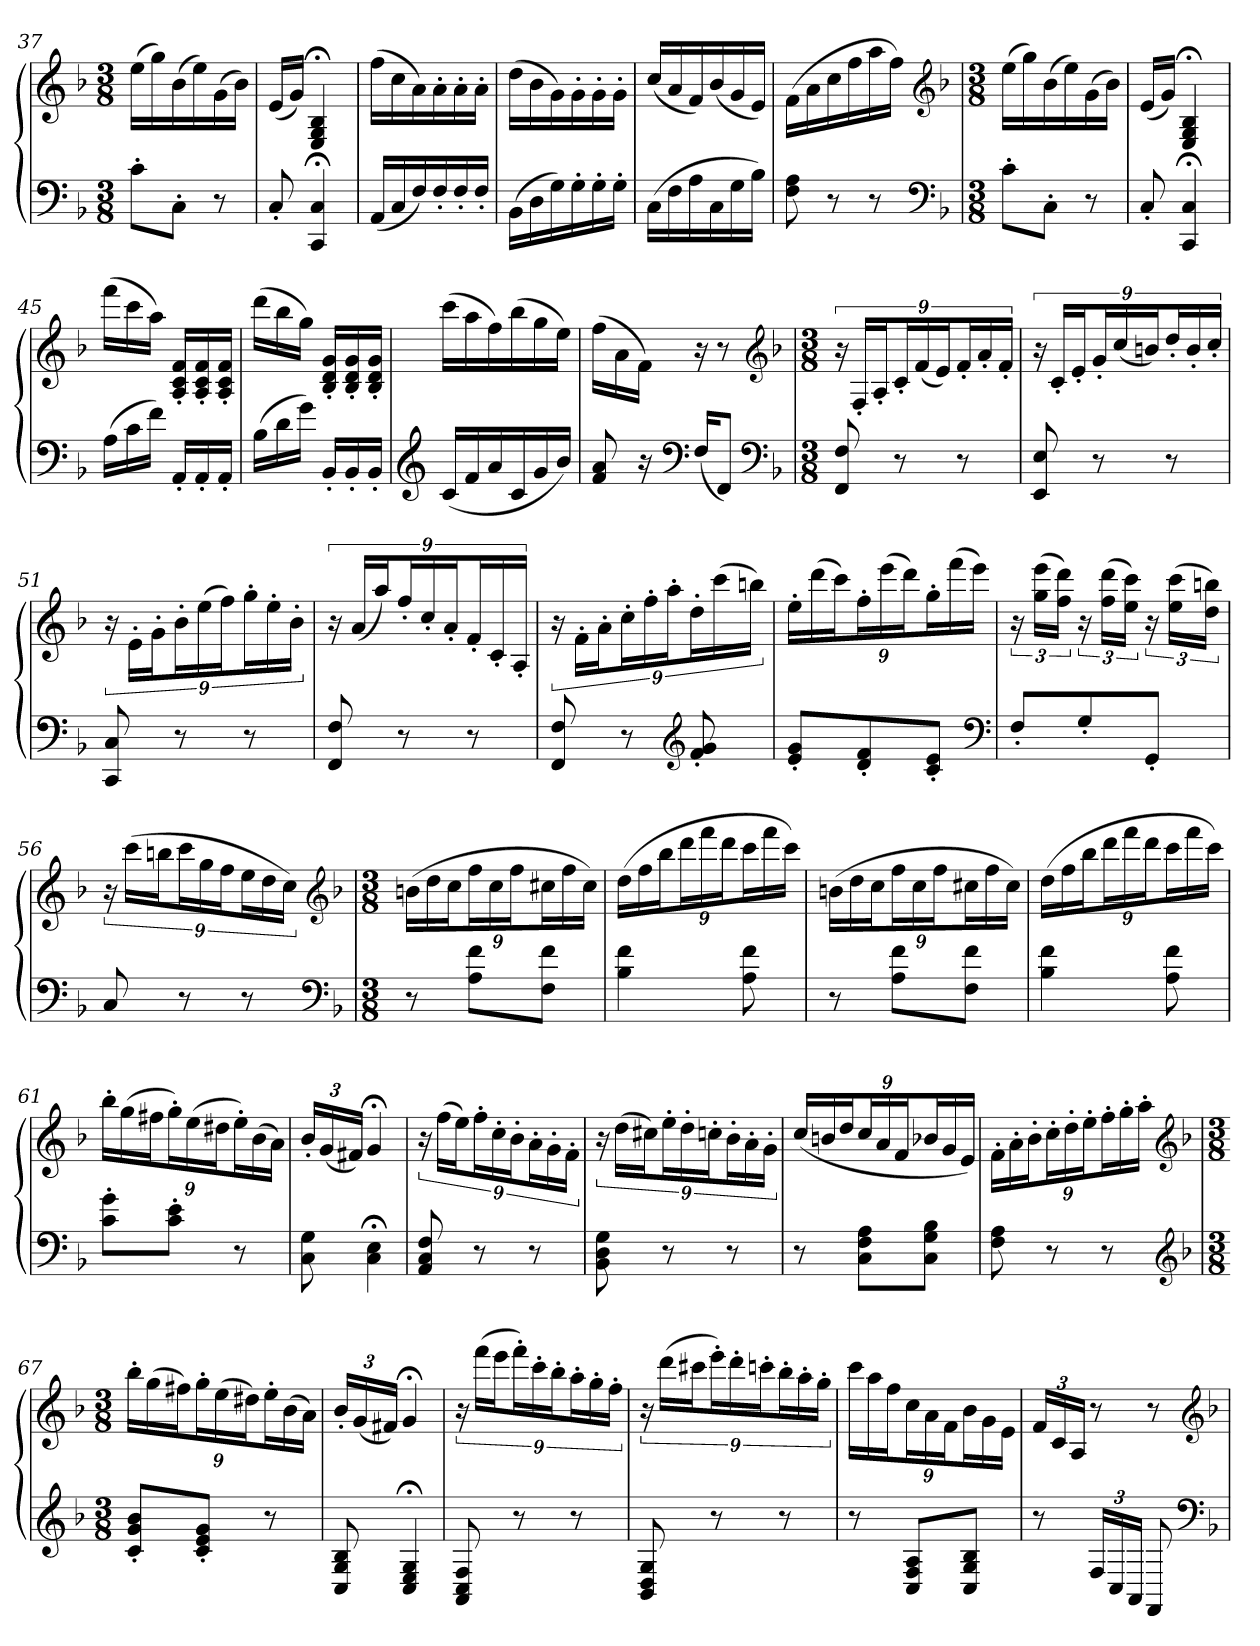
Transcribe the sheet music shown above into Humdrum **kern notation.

**kern	**kern
*part1	*part1
*staff2	*staff1
*clefF4	*clefG2
*k[b-]	*k[b-]
*F:	*F:
*M3/8	*M3/8
=37	=37
8c'L	(16eeLL
.	16gg)
8C'J	(16b-
.	16ee)
8r	(16g
.	16b-JJ)
=38	=38
8C'	(16eLL
.	16gJJ)
4CC;< 4C;<	4E;< 4G;< 4B-;<
=39	=39
(16AALL	(16ffLL
16C	16cc
16F)	16a)
16F'	16a'
16F'	16a'
16F'JJ	16a'JJ
=40	=40
(16BB-LL	(16ddLL
16D	16b-
16G)	16g)
16G'	16g'
16G'	16g'
16G'JJ	16g'JJ
=41	=41
(16CLL	(16ccLL
16F	16a
16A	16f)
16C	(16b-
16G	16g
16B-JJ)	16eJJ)
=42	=42
8F 8A	(16fLL
.	16a
8r	16cc
.	16ff
8r	16aa
.	16ffJJ)
*clefF4	*clefG2
*k[b-]	*k[b-]
*F:	*F:
=43	=43
*M3/8	*M3/8
8c'L	(16eeLL
.	16gg)
8C'J	(16b-
.	16ee)
8r	(16g
.	16b-JJ)
=44	=44
8C'	(16eLL
.	16gJJ)
4CC;< 4C;<	4E;< 4G;< 4B-;<
=45	=45
(16ALL	(16fffLL
16c	16ccc
16fJJ)	16aaJJ)
16AA'LL	16A' 16c' 16f'LL
16AA'	16A' 16c' 16f'
16AA'JJ	16A' 16c' 16f'JJ
=46	=46
(16B-LL	(16dddLL
16d	16bb-
16gJJ)	16ggJJ)
16BB-'LL	16B-' 16d' 16g'LL
16BB-'	16B-' 16d' 16g'
16BB-'JJ	16B-' 16d' 16g'JJ
=47	=47
*clefG2	*
(16cLL	(16cccLL
16f	16aa
16a	16ff)
16c	(16bb-
16g	16gg
16b-JJ)	16eeJJ)
=48	=48
8f 8a	(16ffLL
.	16a
16r	16fJJ)
*clefF4	*
(16FKL	16r
8FFJ)	8r
*clefF4	*clefG2
*k[b-]	*k[b-]
*F:	*F:
=49	=49
*M3/8	*M3/8
8FF 8F	24r
.	24F'LL
.	24A'J
8r	24c'L
.	(24f
.	24eJ)
8r	24f'L
.	24a'
.	24f'JJ
=50	=50
8EE 8E	24r
.	24c'LL
.	24e'J
8r	24g'L
.	(24cc
.	24bnJ)
8r	24dd'L
.	24b'
.	24cc'JJ
=51	=51
8CC 8C	24r
.	24e'LL
.	24g'J
8r	24b-'L
.	(24ee
.	24ffJ)
8r	24gg'L
.	24ee'
.	24b-'JJ
=52	=52
8FF 8F	24r
.	(24aLL
.	24aaJ)
8r	24ff'L
.	24cc'
.	24a'J
8r	24f'L
.	24c'
.	24A'JJ
=53	=53
8FF 8F	24r
.	24f'LL
.	24a'J
8r	24cc'L
.	24ff'
.	24aa'J
*clefG2	*
8f' 8g'	24dd'L
.	(24ccc
.	24bbnJJ)
=54	=54
8e' 8g'L	24ee'LL
.	(24ddd
.	24cccJ)
8d' 8f'	24ff'L
.	(24eee
.	24dddJ)
8c' 8e'J	24gg'L
.	(24fff
.	24eeeJJ)
*clefF4	*
=55	=55
8F'L	24r
.	(24gg 24eeeLL
.	24ff 24dddJJ)
8G'	24r
.	(24ff 24dddLL
.	24ee 24cccJJ)
8GG'J	24r
.	(24ee 24cccLL
.	24dd 24bbnJJ)
=56	=56
8C	24r
.	(24cccLL
.	24bbnJ
8r	24cccL
.	24gg
.	24ffJ
8r	24eeL
.	24dd
.	24ccJJ)
*clefF4	*clefG2
*k[b-]	*k[b-]
*F:	*F:
=57	=57
*M3/8	*M3/8
8r	(24bnLL
.	24dd
.	24ccJ
8A 8fL	24ffL
.	24cc
.	24ffJ
8F 8fJ	24cc#XL
.	24ff
.	24cc#JJ)
=58	=58
4B- 4f	(24ddLL
.	24ff
.	24bb-J
.	24dddL
.	24fff
.	24dddJ
8A 8f	24cccL
.	24fff
.	24cccJJ)
=59	=59
8r	(24bnLL
.	24dd
.	24ccJ
8A 8fL	24ffL
.	24cc
.	24ffJ
8F 8fJ	24cc#XL
.	24ff
.	24cc#JJ)
=60	=60
4B- 4f	(24ddLL
.	24ff
.	24bb-J
.	24dddL
.	24fff
.	24dddJ
8A 8f	24cccL
.	24fff
.	24cccJJ)
=61	=61
8c' 8g'L	24bb-'LL
.	(24gg
.	24ff#XJ
8c' 8e'J	24gg'L)
.	(24ee
.	24dd#XJ
8r	24ee'L)
.	(24b-
.	24aJJ)
=62	=62
8C 8G	24b-'LL
.	(24g
.	24f#XJJ)
4C;< 4E;<	4g;<
=63	=63
8AA 8C 8F	24r
.	(24ffLL
.	24eeJ)
8r	24ff'L
.	24cc'
.	24b-'J
8r	24a'L
.	24g'
.	24f'JJ
=64	=64
8BB- 8D 8G	24r
.	(24ddLL
.	24cc#XJ)
8r	24ee'L
.	24dd'
.	24ccn'J
8r	24b-'L
.	24a'
.	24g'JJ
=65	=65
8r	(24ccLL
.	24bn
.	24ddJ
8C 8F 8AL	24ccL
.	24a
.	24fJ
8C 8G 8B-J	24b-XL
.	24g
.	24eJJ)
=66	=66
8F 8A	24f'LL
.	24a'
.	24b-'J
8r	24cc'L
.	24dd'
.	24ee'J
8r	24ff'L
.	24gg'
.	24aa'JJ
*clefG2	*clefG2
*k[b-]	*k[b-]
*F:	*F:
=67	=67
*M3/8	*M3/8
8c' 8g' 8b-'L	24bb-'LL
.	(24gg
.	24ff#XJ)
8c' 8e' 8g'J	24gg'L
.	(24ee
.	24dd#XJ)
8r	24ee'L
.	(24b-
.	24aJJ)
=68	=68
8C 8G 8B-	24b-'LL
.	(24g
.	24f#XJJ)
4C;< 4E;< 4G;<	4g;<
=69	=69
8AA 8C 8F	24r
.	(24fffLL
.	24eeeJ
8r	24fff'L)
.	24ccc'
.	24bb-'J
8r	24aa'L
.	24gg'
.	24ff'JJ
=70	=70
8BB- 8D 8G	24r
.	(24dddLL
.	24ccc#XJ
8r	24eee'L)
.	24ddd'
.	24cccn'J
8r	24bb-'L
.	24aa'
.	24gg'JJ
=71	=71
8r	24cccLL
.	24aa
.	24ffJ
8C 8F 8AL	24ccL
.	24a
.	24fJ
8C 8G 8B-J	24b-L
.	24g
.	24eJJ
=72	=72
8r	24fLL
.	24c
.	24AJJ
24FLL	8r
24C	.
24AAJJ	.
8FF	8r
*clefF4	*clefG2
*k[b-]	*k[b-]
*F:	*F:
=	=
*-	*-
